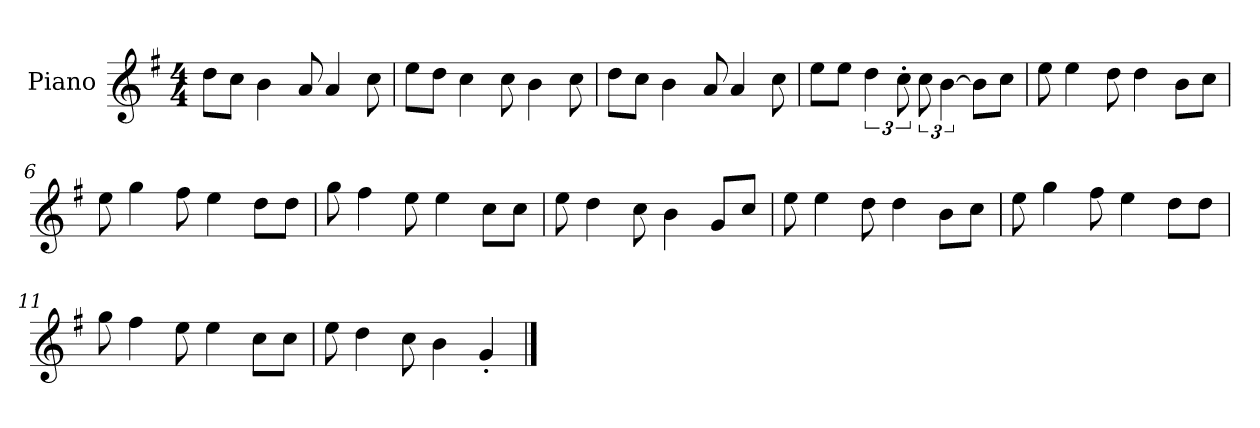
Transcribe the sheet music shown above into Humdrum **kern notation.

**kern
*part1
*staff1
*I"Piano
*I'P-no
*clefG2
*k[f#]
*M4/4
*MM90
=1
8dd\L
8cc\J
4b\
8a/
4a/
8cc\
=2
8ee\L
8dd\J
4cc\
8cc\
4b\
8cc\
=3
8dd\L
8cc\J
4b\
8a/
4a/
8cc\
=4
8ee\L
8ee\J
6dd\
12cc'\
12cc\
[6b\
8b\L]
8cc\J
=5
8ee\
4ee\
8dd\
4dd\
8b\L
8cc\J
!!LO:LB:g=z
=6
8ee\
4gg\
8ff#\
4ee\
8dd\L
8dd\J
=7
8gg\
4ff#\
8ee\
4ee\
8cc\L
8cc\J
=8
8ee\
4dd\
8cc\
4b\
8g/L
8cc/J
=9
8ee\
4ee\
8dd\
4dd\
8b\L
8cc\J
=10
8ee\
4gg\
8ff#\
4ee\
8dd\L
8dd\J
=11
8gg\
4ff#\
8ee\
4ee\
8cc\L
8cc\J
=12
8ee\
4dd\
8cc\
4b\
4g'/
==
*-
